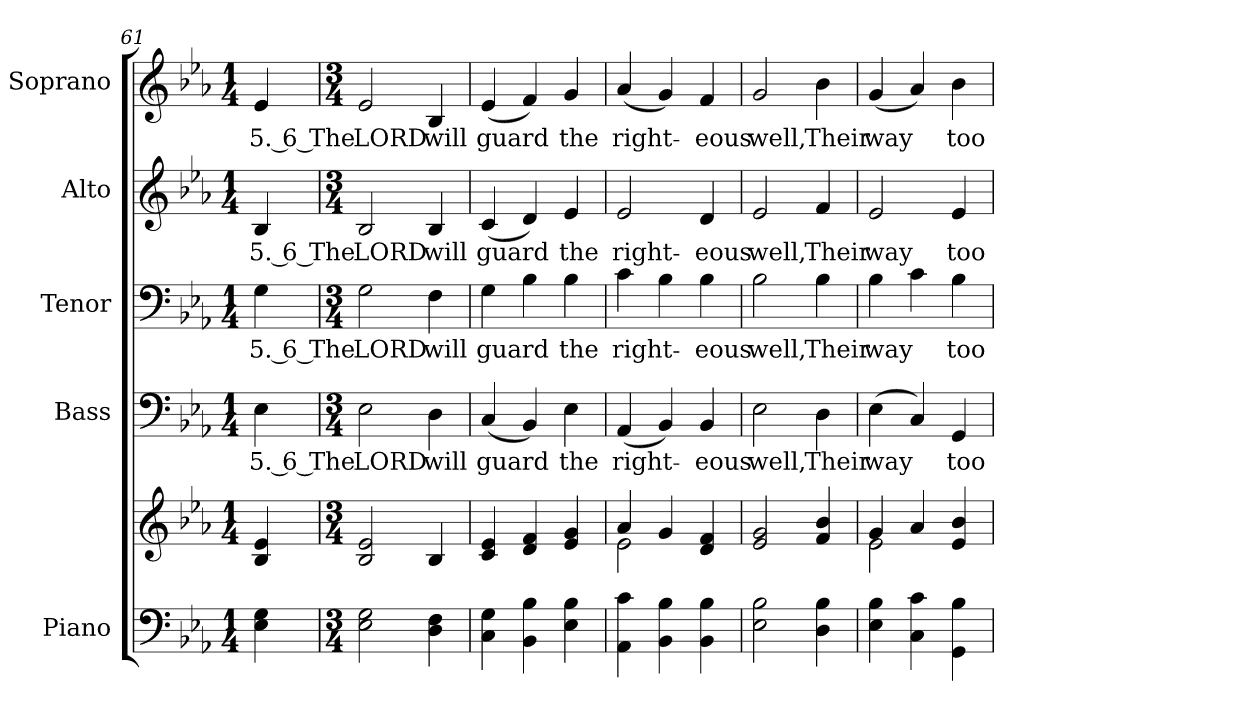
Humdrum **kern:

**kern	**kern	**kern	**text	**kern	**text	**kern	**text	**kern	**text
*part5	*part5	*part4	*part4	*part3	*part3	*part2	*part2	*part1	*part1
*staff6	*staff5	*staff4	*staff4	*staff3	*staff3	*staff2	*staff2	*staff1	*staff1
*I"Piano	*	*I"Bass	*	*I"Tenor	*	*I"Alto	*	*I"Soprano	*
*I'Pno	*	*I'B.	*	*	*	*I'A.	*	*I'S.	*
!!LO:PB:g=z
*clefF4	*clefG2	*clefF4	*	*clefF4	*	*clefG2	*	*clefG2	*
*k[b-e-a-]	*k[b-e-a-]	*k[b-e-a-]	*	*k[b-e-a-]	*	*k[b-e-a-]	*	*k[b-e-a-]	*
*E-:	*E-:	*E-:	*	*E-:	*	*E-:	*	*E-:	*
*M1/4	*M1/4	*M1/4	*	*M1/4	*	*M1/4	*	*M1/4	*
=61	=61	=61	=61	=61	=61	=61	=61	=61	=61
!	!	!	!LO:LY:b:color=#000000	!	!	!	!	!	!
!	!	!	!	!	!LO:LY:b:color=#000000	!	!	!	!
!	!	!	!	!	!	!	!LO:LY:b:color=#000000	!	!
!	!	!	!	!	!	!	!	!	!LO:LY:b:color=#000000
4E-i\ 4Gi	4B-i/ 4e-i	4E-i\	5. 6 The	4Gi\	5. 6 The	4B-i/	5. 6 The	4e-i/	5. 6 The
=62	=62	=62	=62	=62	=62	=62	=62	=62	=62
*M3/4	*M3/4	*M3/4	*	*M3/4	*	*M3/4	*	*M3/4	*
!	!	!	!LO:LY:b:color=#000000	!	!	!	!	!	!
!	!	!	!	!	!LO:LY:b:color=#000000	!	!	!	!
!	!	!	!	!	!	!	!LO:LY:b:color=#000000	!	!
!	!	!	!	!	!	!	!	!	!LO:LY:b:color=#000000
2E-i\ 2Gi	2B-i/ 2e-i	2E-i\	LORD	2Gi\	LORD	2B-i/	LORD	2e-i/	LORD
!	!	!	!LO:LY:b:color=#000000	!	!	!	!	!	!
!	!	!	!	!	!LO:LY:b:color=#000000	!	!	!	!
!	!	!	!	!	!	!	!LO:LY:b:color=#000000	!	!
!	!	!	!	!	!	!	!	!	!LO:LY:b:color=#000000
4Di\ 4Fi	4B-i/	4Di\	will	4Fi\	will	4B-i/	will	4B-i/	will
=63	=63	=63	=63	=63	=63	=63	=63	=63	=63
!	!	!	!LO:LY:b:color=#000000	!	!	!	!	!	!
!	!	!	!	!	!LO:LY:b:color=#000000	!	!	!	!
!	!	!	!	!	!	!	!LO:LY:b:color=#000000	!	!
!	!	!	!	!	!	!	!	!	!LO:LY:b:color=#000000
4Ci\ 4Gi	4ci/ 4e-i	(4Ci/	guard	4Gi\	guard	(4ci/	guard	(4e-i/	guard
4BB-i\ 4B-i	4di/ 4fi	4BB-i/)	.	4B-i\	.	4di/)	.	4fi/)	.
!	!	!	!LO:LY:b:color=#000000	!	!	!	!	!	!
!	!	!	!	!	!LO:LY:b:color=#000000	!	!	!	!
!	!	!	!	!	!	!	!LO:LY:b:color=#000000	!	!
!	!	!	!	!	!	!	!	!	!LO:LY:b:color=#000000
4E-i\ 4B-i	4e-i/ 4gi	4E-i\	the	4B-i\	the	4e-i/	the	4gi/	the
=64	=64	=64	=64	=64	=64	=64	=64	=64	=64
*	*^	*	*	*	*	*	*	*	*
!	!	!	!	!LO:LY:b:color=#000000	!	!	!	!	!	!
!	!	!	!	!	!	!LO:LY:b:color=#000000	!	!	!	!
!	!	!	!	!	!	!	!	!LO:LY:b:color=#000000	!	!
!	!	!	!	!	!	!	!	!	!	!LO:LY:b:color=#000000
4AA-i\ 4ci	4a-i/	(2e-i\	(4AA-i/	right-	4ci\	right-	2e-i/	right-	(4a-i/	right-
4BB-i\ 4B-i	4gi/	.	4BB-i/)	.	4B-i\	.	.	.	4gi/)	.
!	!	!	!	!LO:LY:b:color=#000000	!	!	!	!	!	!
!	!	!	!	!	!	!LO:LY:b:color=#000000	!	!	!	!
!	!	!	!	!	!	!	!	!LO:LY:b:color=#000000	!	!
!	!	!	!	!	!	!	!	!	!	!LO:LY:b:color=#000000
4BB-i\ 4B-i	4ryy	4di/ 4fi	4BB-i/	-eous	4B-i\	-eous	4di/	-eous	4fi/	-eous
*	*v	*v	*	*	*	*	*	*	*	*
=65	=65	=65	=65	=65	=65	=65	=65	=65	=65
*	*^	*	*	*	*	*	*	*	*
!	!	!	!	!LO:LY:b:color=#000000	!	!	!	!	!	!
*	*v	*v	*	*	*	*	*	*	*	*
*	*^	*	*	*	*	*	*	*	*
!	!	!	!	!	!	!LO:LY:b:color=#000000	!	!	!	!
*	*v	*v	*	*	*	*	*	*	*	*
*	*^	*	*	*	*	*	*	*	*
!	!	!	!	!	!	!	!	!LO:LY:b:color=#000000	!	!
*	*v	*v	*	*	*	*	*	*	*	*
*	*^	*	*	*	*	*	*	*	*
!	!	!	!	!	!	!	!	!	!	!LO:LY:b:color=#000000
*	*v	*v	*	*	*	*	*	*	*	*
2E-i\ 2B-i	2e-i/ 2gi	2E-i\	well,	2B-i\	well,	2e-i/	well,	2gi/	well,
!	!	!	!LO:LY:b:color=#000000	!	!	!	!	!	!
!	!	!	!	!	!LO:LY:b:color=#000000	!	!	!	!
!	!	!	!	!	!	!	!LO:LY:b:color=#000000	!	!
!	!	!	!	!	!	!	!	!	!LO:LY:b:color=#000000
4Di\ 4B-i	4fi/ 4b-i	4Di\	Their	4B-i\	Their	4fi/	Their	4b-i\	Their
=66	=66	=66	=66	=66	=66	=66	=66	=66	=66
*	*^	*	*	*	*	*	*	*	*
!	!	!	!	!LO:LY:b:color=#000000	!	!	!	!	!	!
!	!	!	!	!	!	!LO:LY:b:color=#000000	!	!	!	!
!	!	!	!	!	!	!	!	!LO:LY:b:color=#000000	!	!
!	!	!	!	!	!	!	!	!	!	!LO:LY:b:color=#000000
4E-i\ 4B-i	4gi/	2e-i\	(4E-i\	way	4B-i\	way	2e-i/	way	(4gi/	way
4Ci\ 4ci	4a-i/	.	4Ci/)	.	4ci\	.	.	.	4a-i/)	.
!	!	!	!	!LO:LY:b:color=#000000	!	!	!	!	!	!
!	!	!	!	!	!	!LO:LY:b:color=#000000	!	!	!	!
!	!	!	!	!	!	!	!	!LO:LY:b:color=#000000	!	!
!	!	!	!	!	!	!	!	!	!	!LO:LY:b:color=#000000
4GGi\ 4B-i	4ryy	4e-i/ 4b-i	4GGi/	too	4B-i\	too	4e-i/	too	4b-i\	too
*	*v	*v	*	*	*	*	*	*	*	*
=	=	=	=	=	=	=	=	=	=
*-	*-	*-	*-	*-	*-	*-	*-	*-	*-
